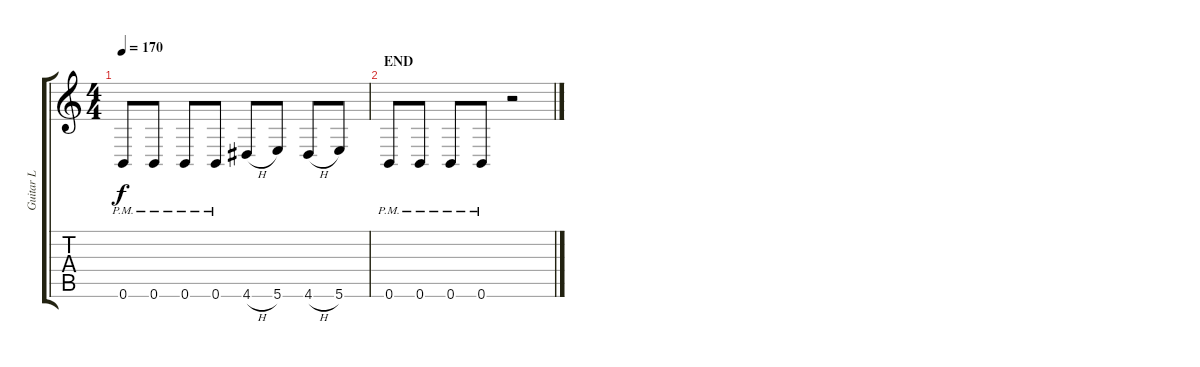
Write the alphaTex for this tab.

\track ("Guitar L" "Guitar L") {instrument distortionguitar}
\staff {score tabs}
\tuning (B3 Gb3 D3 A2 E2 B1) {hide}
\ts (4 4)
\tempo 170
\clef g2
\ks c
0.6{pm}.8{dy f} 0.6{pm}.8 0.6{pm}.8 0.6{pm}.8 4.6{h}.8 5.6.8 4.6{h}.8 5.6.8 |
\section ("" "END")
0.6{pm}.8 0.6{pm}.8 0.6{pm}.8 0.6{pm}.8 r.2
